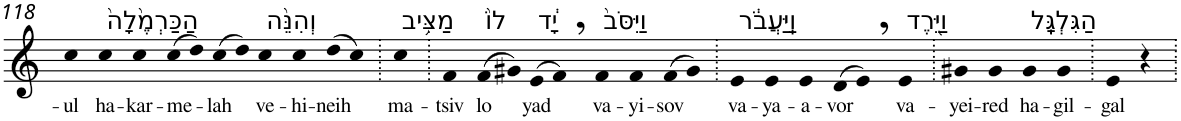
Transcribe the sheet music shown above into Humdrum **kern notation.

**kern	**text
*part1	*part1
*staff1	*staff1
*I"Piano	*
*I'Pno	*
!!LO:PB:g=z
*clefG2	*
*k[]	*
=118	=118
!	!LO:LY:b
4cc	-ul
!LO:TX:a:t=הַכַּרְמֶ֙לָה֙	!
!	!LO:LY:b
4cc	ha-
!	!LO:LY:b
4cc	-kar-
!	!LO:LY:b
(>8cc	-me-
8dd)	.
!	!LO:LY:b
(>8cc	-lah
8dd)	.
!LO:TX:a:t=וְהִנֵּ֨ה	!
!	!LO:LY:b
4cc	ve-
!	!LO:LY:b
4cc	-hi-
!	!LO:LY:b
(>8dd	-neih
8cc)	.
=119.	=119.
!LO:TX:a:t=מַצִּ֥יב	!
!	!LO:LY:b
4cc	ma-
=120.	=120.
!	!LO:LY:b
4f	-tsiv
!LO:TX:a:t=לוֹ֙	!
!	!LO:LY:b
(>8f	lo
8g#X)	.
!LO:TX:a:t=יָ֔ד	!
!	!LO:LY:b
(>8e	yad
8f,)	.
!LO:TX:a:t=וַיִּסֹּב֙	!
!	!LO:LY:b
4f	va-
!	!LO:LY:b
4f	-yi-
!	!LO:LY:b
(>8f	-sov
8g#)	.
=121.	=121.
!LO:TX:a:t=וַֽיַּעֲבֹ֔ר	!
!	!LO:LY:b
4e	va-
!	!LO:LY:b
4e	-ya-
!	!LO:LY:b
4e	-a-
!	!LO:LY:b
(>8d	-vor
8e,)	.
!LO:TX:a:t=וַיֵּ֖רֶד	!
!	!LO:LY:b
4e	va-
=122.	=122.
!	!LO:LY:b
4g#X	-yei-
!	!LO:LY:b
4g#	-red
!LO:TX:a:t=הַגִּלְגָּֽל	!
!	!LO:LY:b
4g#	ha-
!	!LO:LY:b
4g#	-gil-
=123.	=123.
!	!LO:LY:b
4e	-gal
4r	.
=.	=.
*-	*-
